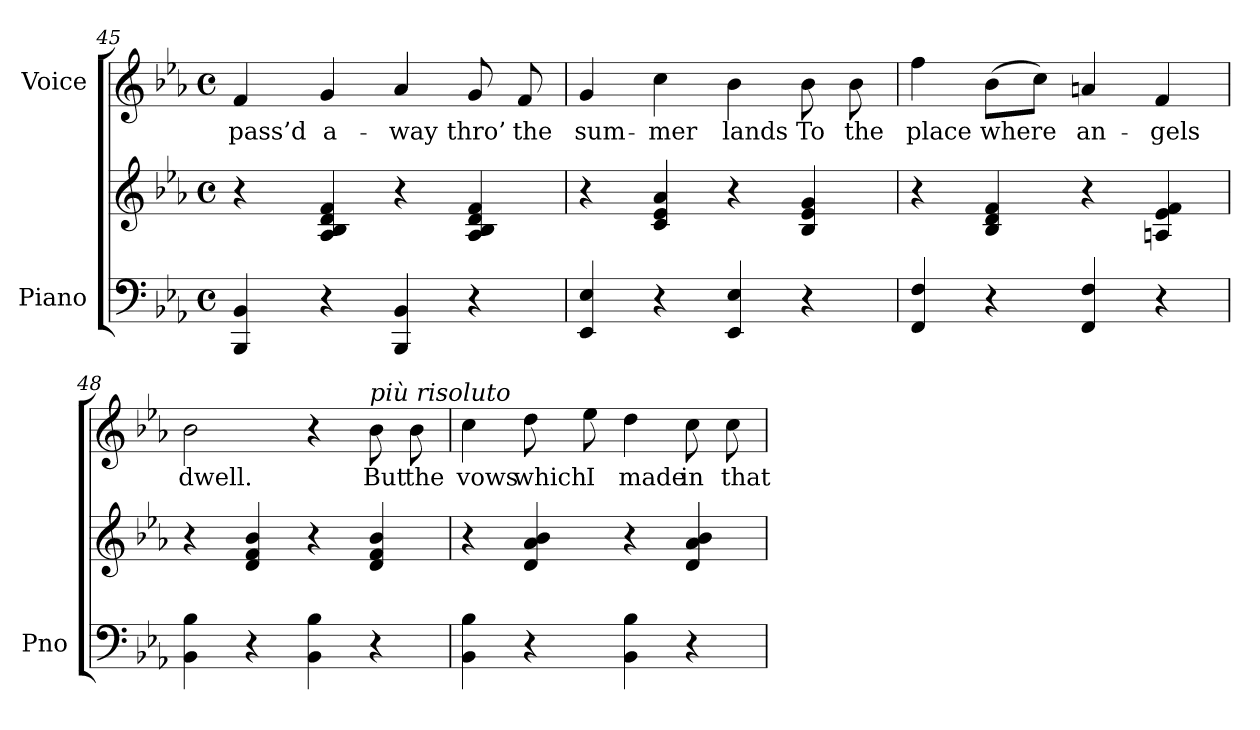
**kern	**kern	**kern	**text
*part2	*part2	*part1	*part1
*staff3	*staff2	*staff1	*staff1
*I"Piano	*	*I"Voice	*
*I'Pno	*	*	*
!!LO:LB:g=z
*clefF4	*clefG2	*clefG2	*
*k[b-e-a-]	*k[b-e-a-]	*k[b-e-a-]	*
*M4/4	*M4/4	*M4/4	*
*met(c)	*met(c)	*met(c)	*
=45	=45	=45	=45
!	!	!	!LO:LY:b
4BBB-/ 4BB-/	4r	4f/	pass’d
!	!	!	!LO:LY:b
4r	4A-/ 4B-/ 4d/ 4f/	4g/	a-
!	!	!	!LO:LY:b
4BBB-/ 4BB-/	4r	4a-/	-way
!	!	!	!LO:LY:b
4r	4A-/ 4B-/ 4d/ 4f/	8g/	thro’
!	!	!	!LO:LY:b
.	.	8f/	the
=46	=46	=46	=46
!	!	!	!LO:LY:b
4EE-/ 4E-/	4r	4g/	sum-
!	!	!	!LO:LY:b
4r	4c/ 4e-/ 4a-/	4cc\	-mer
!	!	!	!LO:LY:b
4EE-/ 4E-/	4r	4b-\	lands
!	!	!	!LO:LY:b
4r	4B-/ 4e-/ 4g/	8b-\	To
!	!	!	!LO:LY:b
.	.	8b-\	the
=47	=47	=47	=47
!	!	!	!LO:LY:b
4FF/ 4F/	4r	4ff\	place
!	!	!	!LO:LY:b
4r	4B-/ 4d/ 4f/	(>8b-\L	where
.	.	8cc\J)	.
!	!	!	!LO:LY:b
4FF/ 4F/	4r	4an/	an-
!	!	!	!LO:LY:b
4r	4An/ 4e-/ 4f/	4f/	-gels
=48	=48	=48	=48
!	!	!	!LO:LY:b
4BB-\ 4B-\	4r	2b-\	dwell.
4r	4d/ 4f/ 4b-/	.	.
4BB-\ 4B-\	4r	4r	.
!	!	!LO:TX:a:i:t=più risoluto	!
!	!	!	!LO:LY:b
4r	4d/ 4f/ 4b-/	8b-\	But
!	!	!	!LO:LY:b
.	.	8b-\	the
!!LO:LB:g=z
=49	=49	=49	=49
!	!	!	!LO:LY:b
4BB-\ 4B-\	4r	4cc\	vows
!	!	!	!LO:LY:b
4r	4d/ 4a-/ 4b-/	8dd\	which
!	!	!	!LO:LY:b
.	.	8ee-\	I
!	!	!	!LO:LY:b
4BB-\ 4B-\	4r	4dd\	made
!	!	!	!LO:LY:b
4r	4d/ 4a-/ 4b-/	8cc\	in
!	!	!	!LO:LY:b
.	.	8cc\	that
=	=	=	=
*-	*-	*-	*-
